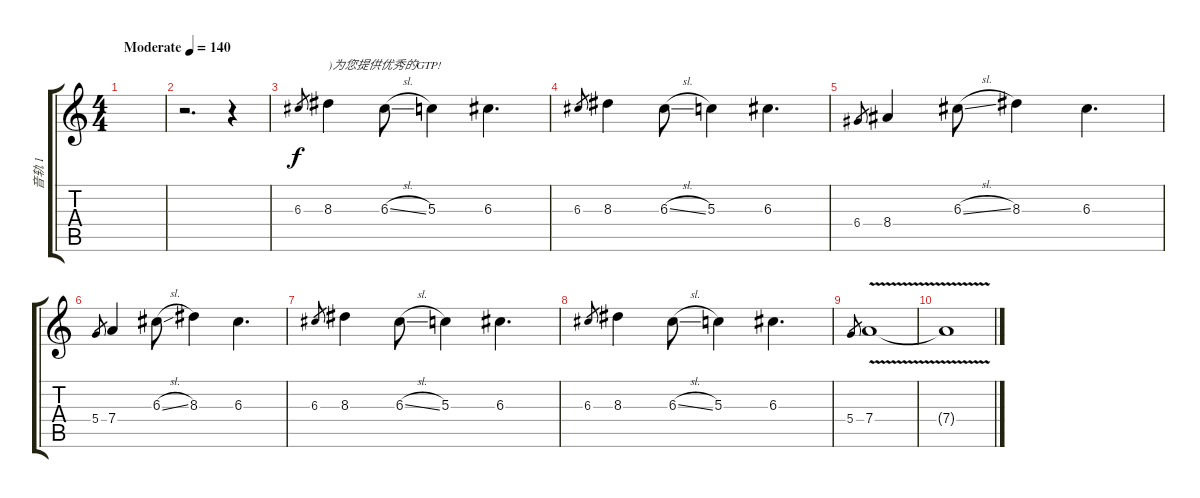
\track ("音轨 1" "音轨 1") {instrument distortionguitar}
\staff {score tabs}
\tuning (E4 B3 G3 D3 A2 E2) {hide}
\ts (4 4)
\tempo (140 "Moderate")
\clef g2
\ks c
|
r.2{d} r.4 |
6.3.8{gr} 8.3.4{txt ")为您提供优秀的GTP!"} 6.3{sl}.8 5.3.4 6.3.4{d} |
6.3.8{gr} 8.3.4 6.3{sl}.8 5.3.4 6.3.4{d} |
6.4.8{gr} 8.4.4 6.3{sl}.8 8.3.4 6.3.4{d} |
5.4.8{gr} 7.4.4 6.3{sl}.8 8.3.4 6.3.4{d} |
6.3.8{gr} 8.3.4 6.3{sl}.8 5.3.4 6.3.4{d} |
6.3.8{gr} 8.3.4 6.3{sl}.8 5.3.4 6.3.4{d} |
5.4.8{gr} 7.4{v}.1 |
7.4{t}.1
